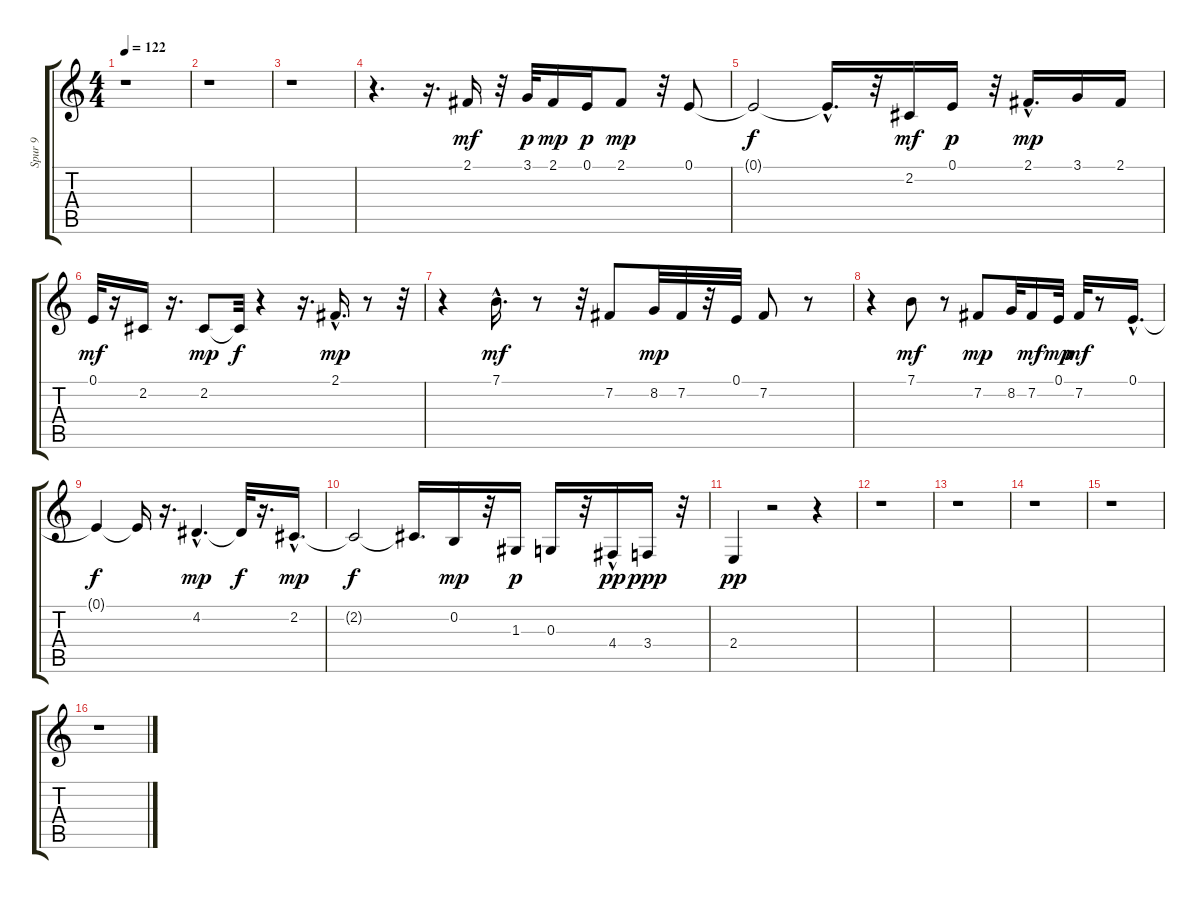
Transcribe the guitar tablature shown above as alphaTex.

\track ("Spur 9" "Spur 9") {instrument altosax}
\staff {score tabs}
\tuning (E4 B3 G3 D3 A2 E2) {hide}
\ts (4 4)
\tempo 122
\clef g2
\ks c
r.1{dy mf} |
r.1 |
r.1 |
r.4{d} r.16{d} 2.1.16 r.32 3.1.32{dy p} 2.1.16{dy mp} 0.1.16{dy p} 2.1.8{dy mp} r.32 0.1.8 |
0.1{t}.2{dy f} 0.1{hac t}.16{d} r.32 2.2.16{dy mf} 0.1.16{dy p} r.32 2.1{hac}.16{d dy mp} 3.1.16 2.1.16 |
0.1.32{dy mf} r.16 2.2.16 r.16{d} 2.2.8{dy mp} 2.2{t}.32{dy f} r.4 r.16{d} 2.1{hac}.16{d dy mp} r.8 r.32 |
r.4 7.1{hac}.16{d dy mf} r.8 r.32 7.2.8 8.2.32{dy mp} 7.2.32 r.32 0.1.32 7.2.8 r.8 |
r.4 7.1.8{dy mf} r.8 7.2.8{dy mp} 8.2.32 7.2.16{dy mf} 0.1.32{dy mp} 7.2.32{dy mf} r.8 0.1{hac}.16{d} |
0.1{t}.4{dy f} 0.1{t}.16 r.16{d} 4.2{hac}.4{d dy mp} 4.2{t}.32{dy f} r.16{d} 2.2{hac}.16{d dy mp} |
2.2{t}.2{dy f} 2.2{t}.16{d} 0.2.16{dy mp} r.32 1.3.16{dy p} 0.3.16 r.32 4.4{hac}.16{dy pp} 3.4.16{dy ppp} r.32 |
2.4.4{dy pp} r.2 r.4 |
r.1 |
r.1 |
r.1 |
r.1 |
r.1
